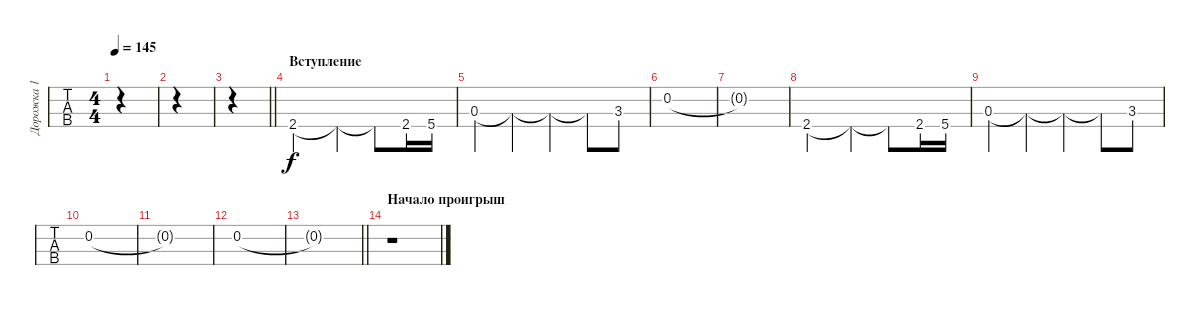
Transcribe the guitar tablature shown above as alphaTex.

\track ("Дорожка 1" "Дорожка 1") {instrument electricbasspick}
\staff {tabs}
\tuning (F2 C2 G1 C1) {hide}
\ts (4 4)
\tempo 145
\clef f4
\ks c
|
|
\barLineRight lightlight
|
\section ("" "Вступление")
2.4.2 2.4{t}.4 2.4{t}.8 2.4.16 5.4.16 |
0.3.4 0.3{t}.4 0.3{t}.4 0.3{t}.8 3.3.8 |
0.2.1 |
0.2{t}.1 |
2.4.2 2.4{t}.4 2.4{t}.8 2.4.16 5.4.16 |
0.3.4 0.3{t}.4 0.3{t}.4 0.3{t}.8 3.3.8 |
0.2.1 |
0.2{t}.1 |
0.2.1 |
\barLineRight lightlight
0.2{t}.1 |
\section ("" "Начало проигрыш")
r.1
